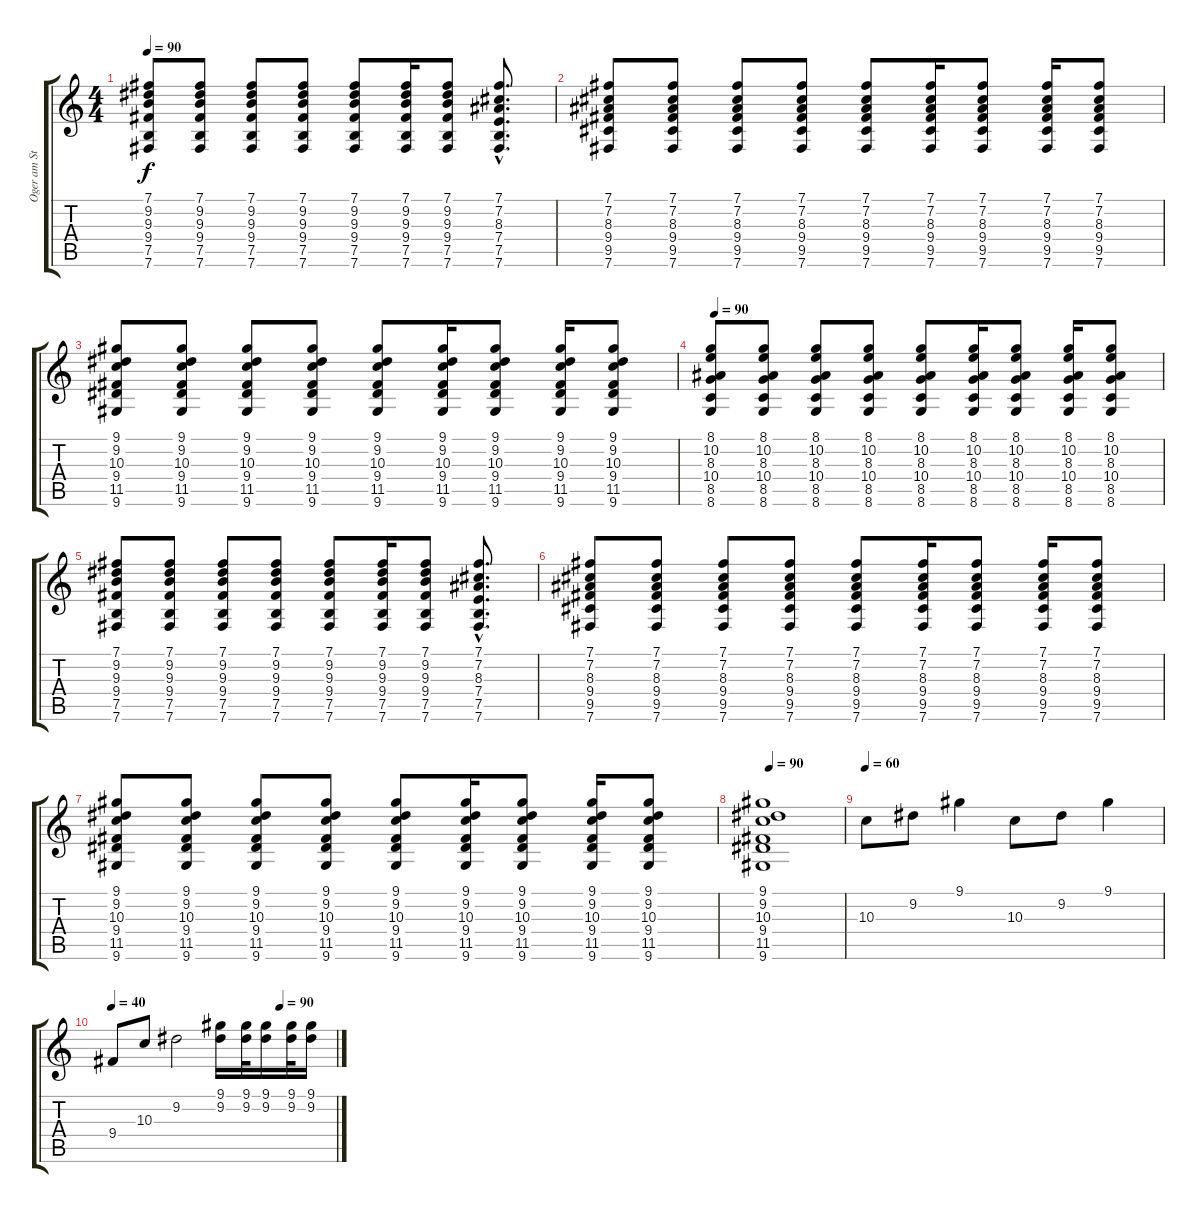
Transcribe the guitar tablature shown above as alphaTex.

\track ("Oger am Strand" "Oger am St") {instrument acousticguitarnylon}
\staff {score tabs}
\tuning (B3 Gb3 D3 A2 E2 B1) {hide}
\ts (4 4)
\tempo 90
\clef g2
\ks c
(7.1 9.2 9.3 9.4 7.5 7.6).8{dy f} (7.1 9.2 9.3 9.4 7.5 7.6).8 (7.1 9.2 9.3 9.4 7.5 7.6).8 (7.1 9.2 9.3 9.4 7.5 7.6).8 (7.1 9.2 9.3 9.4 7.5 7.6).8 (7.1 9.2 9.3 9.4 7.5 7.6).16 (7.1 9.2 9.3 9.4 7.5 7.6).8 (7.1{hac} 7.2{hac} 8.3{hac} 7.4{hac} 7.5{hac} 7.6{hac}).8{d} |
(7.1 7.2 8.3 9.4 9.5 7.6).8 (7.1 7.2 8.3 9.4 9.5 7.6).8 (7.1 7.2 8.3 9.4 9.5 7.6).8 (7.1 7.2 8.3 9.4 9.5 7.6).8 (7.1 7.2 8.3 9.4 9.5 7.6).8 (7.1 7.2 8.3 9.4 9.5 7.6).16 (7.1 7.2 8.3 9.4 9.5 7.6).8 (7.1 7.2 8.3 9.4 9.5 7.6).16 (7.1 7.2 8.3 9.4 9.5 7.6).8 |
(9.1 9.2 10.3 9.4 11.5 9.6).8 (9.1 9.2 10.3 9.4 11.5 9.6).8 (9.1 9.2 10.3 9.4 11.5 9.6).8 (9.1 9.2 10.3 9.4 11.5 9.6).8 (9.1 9.2 10.3 9.4 11.5 9.6).8 (9.1 9.2 10.3 9.4 11.5 9.6).16 (9.1 9.2 10.3 9.4 11.5 9.6).8 (9.1 9.2 10.3 9.4 11.5 9.6).16 (9.1 9.2 10.3 9.4 11.5 9.6).8 |
\tempo 90
(8.1 10.2 8.3 10.4 8.5 8.6).8 (8.1 10.2 8.3 10.4 8.5 8.6).8 (8.1 10.2 8.3 10.4 8.5 8.6).8 (8.1 10.2 8.3 10.4 8.5 8.6).8 (8.1 10.2 8.3 10.4 8.5 8.6).8 (8.1 10.2 8.3 10.4 8.5 8.6).16 (8.1 10.2 8.3 10.4 8.5 8.6).8 (8.1 10.2 8.3 10.4 8.5 8.6).16 (8.1 10.2 8.3 10.4 8.5 8.6).8 |
(7.1 9.2 9.3 9.4 7.5 7.6).8 (7.1 9.2 9.3 9.4 7.5 7.6).8 (7.1 9.2 9.3 9.4 7.5 7.6).8 (7.1 9.2 9.3 9.4 7.5 7.6).8 (7.1 9.2 9.3 9.4 7.5 7.6).8 (7.1 9.2 9.3 9.4 7.5 7.6).16 (7.1 9.2 9.3 9.4 7.5 7.6).8 (7.1{hac} 7.2{hac} 8.3{hac} 7.4{hac} 7.5{hac} 7.6{hac}).8{d} |
(7.1 7.2 8.3 9.4 9.5 7.6).8 (7.1 7.2 8.3 9.4 9.5 7.6).8 (7.1 7.2 8.3 9.4 9.5 7.6).8 (7.1 7.2 8.3 9.4 9.5 7.6).8 (7.1 7.2 8.3 9.4 9.5 7.6).8 (7.1 7.2 8.3 9.4 9.5 7.6).16 (7.1 7.2 8.3 9.4 9.5 7.6).8 (7.1 7.2 8.3 9.4 9.5 7.6).16 (7.1 7.2 8.3 9.4 9.5 7.6).8 |
(9.1 9.2 10.3 9.4 11.5 9.6).8 (9.1 9.2 10.3 9.4 11.5 9.6).8 (9.1 9.2 10.3 9.4 11.5 9.6).8 (9.1 9.2 10.3 9.4 11.5 9.6).8 (9.1 9.2 10.3 9.4 11.5 9.6).8 (9.1 9.2 10.3 9.4 11.5 9.6).16 (9.1 9.2 10.3 9.4 11.5 9.6).8 (9.1 9.2 10.3 9.4 11.5 9.6).16 (9.1 9.2 10.3 9.4 11.5 9.6).8 |
\tempo 90
(9.1 9.2 10.3 9.4 11.5 9.6).1 |
\tempo 60
10.3.8 9.2.8 9.1.4 10.3.8 9.2.8 9.1.4 |
\tempo 40
\tempo (90 0.75)
9.4.8 10.3.8 9.2.2 (9.1 9.2).16 (9.1 9.2).32 (9.1 9.2).16 (9.1 9.2).32 (9.1 9.2).16
